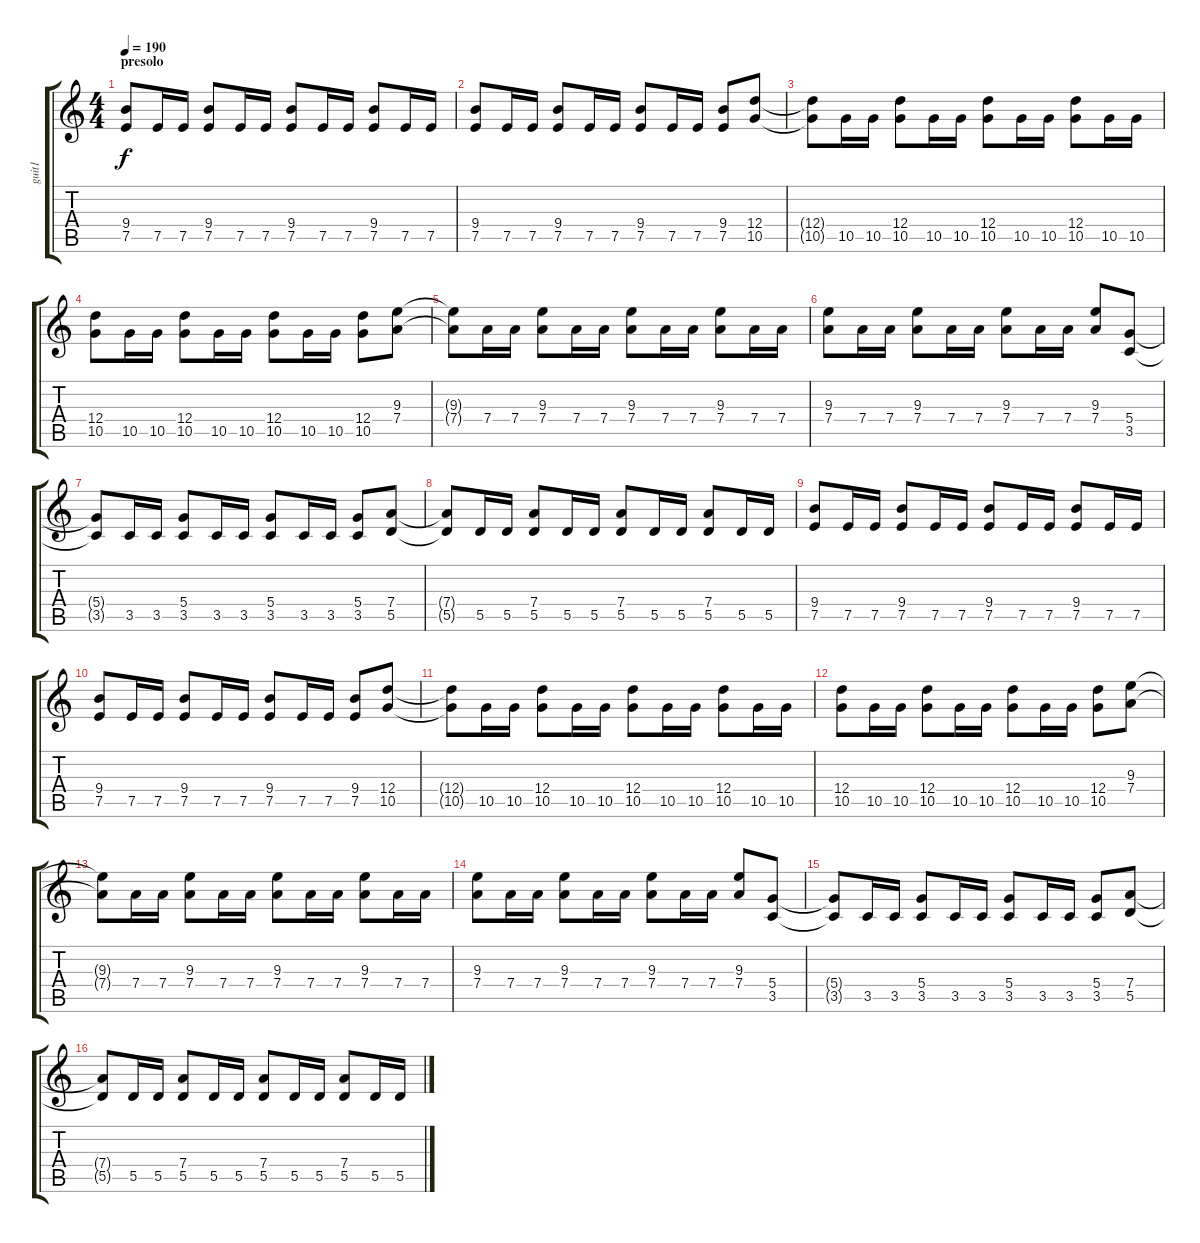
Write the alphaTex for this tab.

\track ("guit1" "guit1") {instrument distortionguitar}
\staff {score tabs}
\tuning (E4 B3 G3 D3 A2 E2) {hide}
\ts (4 4)
\section ("" "presolo ")
\tempo 190
\clef g2
\ks c
(9.4{t} 7.5{t}).8{dy f} 7.5.16 7.5.16 (9.4 7.5).8 7.5.16 7.5.16 (9.4 7.5).8 7.5.16 7.5.16 (9.4 7.5).8 7.5.16 7.5.16 |
(9.4 7.5).8 7.5.16 7.5.16 (9.4 7.5).8 7.5.16 7.5.16 (9.4 7.5).8 7.5.16 7.5.16 (9.4 7.5).8 (12.4 10.5).8 |
(12.4{t} 10.5{t}).8 10.5.16 10.5.16 (12.4 10.5).8 10.5.16 10.5.16 (12.4 10.5).8 10.5.16 10.5.16 (12.4 10.5).8 10.5.16 10.5.16 |
(12.4 10.5).8 10.5.16 10.5.16 (12.4 10.5).8 10.5.16 10.5.16 (12.4 10.5).8 10.5.16 10.5.16 (12.4 10.5).8 (9.3 7.4).8 |
(9.3{t} 7.4{t}).8 7.4.16 7.4.16 (9.3 7.4).8 7.4.16 7.4.16 (9.3 7.4).8 7.4.16 7.4.16 (9.3 7.4).8 7.4.16 7.4.16 |
(9.3 7.4).8 7.4.16 7.4.16 (9.3 7.4).8 7.4.16 7.4.16 (9.3 7.4).8 7.4.16 7.4.16 (9.3 7.4).8 (5.4 3.5).8 |
(5.4{t} 3.5{t}).8 3.5.16 3.5.16 (5.4 3.5).8 3.5.16 3.5.16 (5.4 3.5).8 3.5.16 3.5.16 (5.4 3.5).8 (7.4 5.5).8 |
(7.4{t} 5.5{t}).8 5.5.16 5.5.16 (7.4 5.5).8 5.5.16 5.5.16 (7.4 5.5).8 5.5.16 5.5.16 (7.4 5.5).8 5.5.16 5.5.16 |
(9.4 7.5).8 7.5.16 7.5.16 (9.4 7.5).8 7.5.16 7.5.16 (9.4 7.5).8 7.5.16 7.5.16 (9.4 7.5).8 7.5.16 7.5.16 |
(9.4 7.5).8 7.5.16 7.5.16 (9.4 7.5).8 7.5.16 7.5.16 (9.4 7.5).8 7.5.16 7.5.16 (9.4 7.5).8 (12.4 10.5).8 |
(12.4{t} 10.5{t}).8 10.5.16 10.5.16 (12.4 10.5).8 10.5.16 10.5.16 (12.4 10.5).8 10.5.16 10.5.16 (12.4 10.5).8 10.5.16 10.5.16 |
(12.4 10.5).8 10.5.16 10.5.16 (12.4 10.5).8 10.5.16 10.5.16 (12.4 10.5).8 10.5.16 10.5.16 (12.4 10.5).8 (9.3 7.4).8 |
(9.3{t} 7.4{t}).8 7.4.16 7.4.16 (9.3 7.4).8 7.4.16 7.4.16 (9.3 7.4).8 7.4.16 7.4.16 (9.3 7.4).8 7.4.16 7.4.16 |
(9.3 7.4).8 7.4.16 7.4.16 (9.3 7.4).8 7.4.16 7.4.16 (9.3 7.4).8 7.4.16 7.4.16 (9.3 7.4).8 (5.4 3.5).8 |
(5.4{t} 3.5{t}).8 3.5.16 3.5.16 (5.4 3.5).8 3.5.16 3.5.16 (5.4 3.5).8 3.5.16 3.5.16 (5.4 3.5).8 (7.4 5.5).8 |
(7.4{t} 5.5{t}).8 5.5.16 5.5.16 (7.4 5.5).8 5.5.16 5.5.16 (7.4 5.5).8 5.5.16 5.5.16 (7.4 5.5).8 5.5.16 5.5.16
